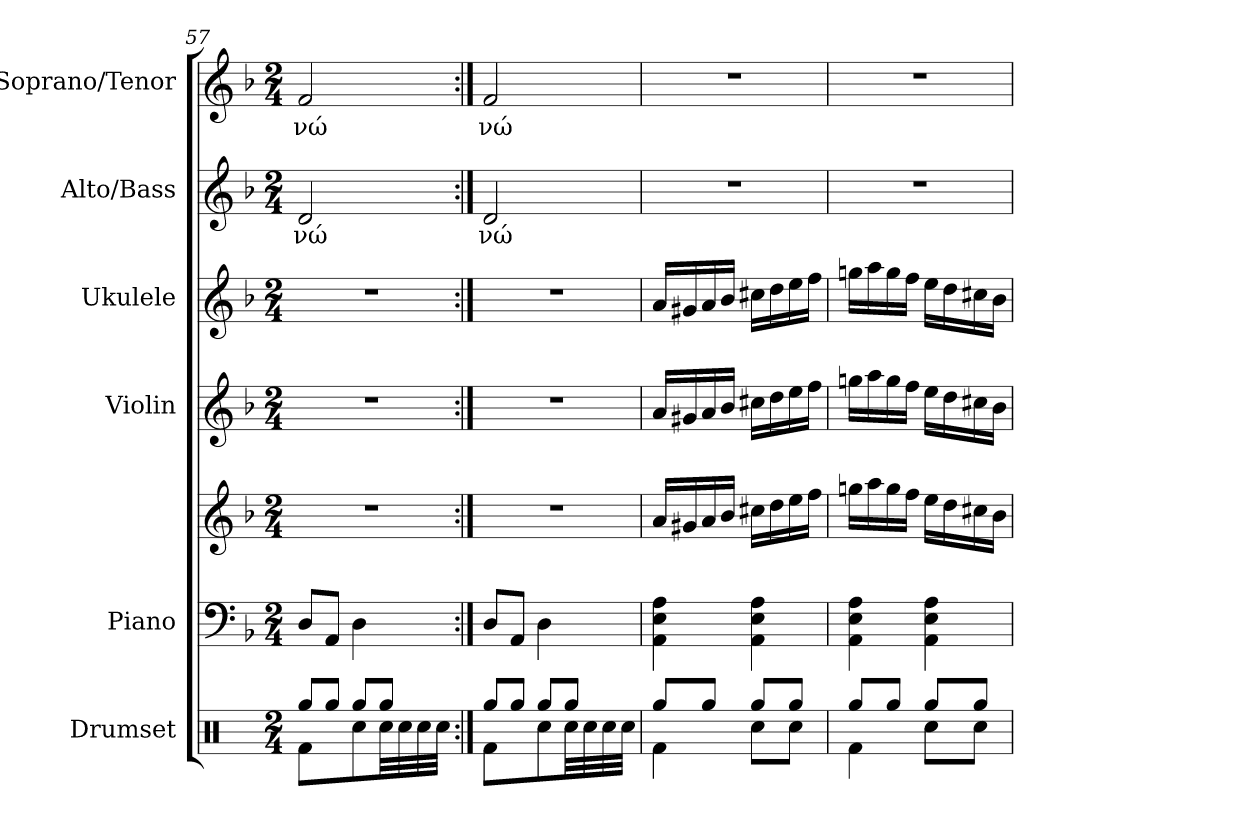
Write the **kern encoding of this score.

**kern	**kern	**kern	**kern	**kern	**kern	**text	**kern	**text
*part6	*part5	*part5	*part4	*part3	*part2	*part2	*part1	*part1
*staff7	*staff6	*staff5	*staff4	*staff3	*staff2	*staff2	*staff1	*staff1
*I"Drumset	*I"Piano	*	*I"Violin	*I"Ukulele	*I"Alto/Bass	*	*I"Soprano/Tenor	*
*I'D. Set	*I'Pno	*	*I'Vln.	*I'Uk.	*I'A/B	*	*I'S/T	*
*clefX	*clefF4	*clefG2	*clefG2	*clefG2	*clefG2	*	*clefG2	*
*k[]	*k[b-]	*k[b-]	*k[b-]	*k[b-]	*k[b-]	*	*k[b-]	*
*M2/4	*M2/4	*M2/4	*M2/4	*M2/4	*M2/4	*	*M2/4	*
=57	=57	=57	=57	=57	=57	=57	=57	=57
*^	*	*	*	*	*	*	*	*
!	!	!	!	!	!	!	!LO:LY:b	!	!LO:LY:b
8Rgg/L	4Rf\	8D/L	2r	2r	2r	2d/	-νώ	2f/	-νώ
8Rgg/J	.	8AA/J	.	.	.	.	.	.	.
8Rgg/L	8Rcc\L	4D\	.	.	.	.	.	.	.
*tremolo	*	*	*	*	*	*	*	*	*
8Rgg/J	32Rcc\	.	.	.	.	.	.	.	.
.	32Rcc\	.	.	.	.	.	.	.	.
.	32Rcc\	.	.	.	.	.	.	.	.
.	32Rcc\JJJ	.	.	.	.	.	.	.	.
*Xtremolo	*	*	*	*	*	*	*	*	*
=58:|!	=58:|!	=58:|!	=58:|!	=58:|!	=58:|!	=58:|!	=58:|!	=58:|!	=58:|!
!	!	!	!	!	!	!	!LO:LY:b	!	!LO:LY:b
8Rgg/L	4Rf\	8D/L	2r	2r	2r	2d/	-νώ	2f/	-νώ
8Rgg/J	.	8AA/J	.	.	.	.	.	.	.
8Rgg/L	8Rcc\L	4D\	.	.	.	.	.	.	.
*tremolo	*	*	*	*	*	*	*	*	*
8Rgg/J	32Rcc\	.	.	.	.	.	.	.	.
.	32Rcc\	.	.	.	.	.	.	.	.
.	32Rcc\	.	.	.	.	.	.	.	.
.	32Rcc\JJJ	.	.	.	.	.	.	.	.
*Xtremolo	*	*	*	*	*	*	*	*	*
=59	=59	=59	=59	=59	=59	=59	=59	=59	=59
8Rgg/L	4Rf\	4AA\ 4E\ 4A\	16a/LL	16a/LL	16a/LL	2r	.	2r	.
.	.	.	16g#X/	16g#X/	16g#X/	.	.	.	.
8Rgg/J	.	.	16a/	16a/	16a/	.	.	.	.
.	.	.	16b-/JJ	16b-/JJ	16b-/JJ	.	.	.	.
8Rgg/L	8Rcc\L	4AA\ 4E\ 4A\	16cc#X\LL	16cc#X\LL	16cc#X\LL	.	.	.	.
.	.	.	16dd\	16dd\	16dd\	.	.	.	.
8Rgg/J	8Rcc\J	.	16ee\	16ee\	16ee\	.	.	.	.
.	.	.	16ff\JJ	16ff\JJ	16ff\JJ	.	.	.	.
=60	=60	=60	=60	=60	=60	=60	=60	=60	=60
8Rgg/L	4Rf\	4AA\ 4E\ 4A\	16ggn\LL	16ggn\LL	16ggn\LL	2r	.	2r	.
.	.	.	16aa\	16aa\	16aa\	.	.	.	.
8Rgg/J	.	.	16gg\	16gg\	16gg\	.	.	.	.
.	.	.	16ff\JJ	16ff\JJ	16ff\JJ	.	.	.	.
8Rgg/L	8Rcc\L	4AA\ 4E\ 4A\	16ee\LL	16ee\LL	16ee\LL	.	.	.	.
.	.	.	16dd\	16dd\	16dd\	.	.	.	.
8Rgg/J	8Rcc\J	.	16cc#X\	16cc#X\	16cc#X\	.	.	.	.
.	.	.	16b-\JJ	16b-\JJ	16b-\JJ	.	.	.	.
*v	*v	*	*	*	*	*	*	*	*
=	=	=	=	=	=	=	=	=
*-	*-	*-	*-	*-	*-	*-	*-	*-
